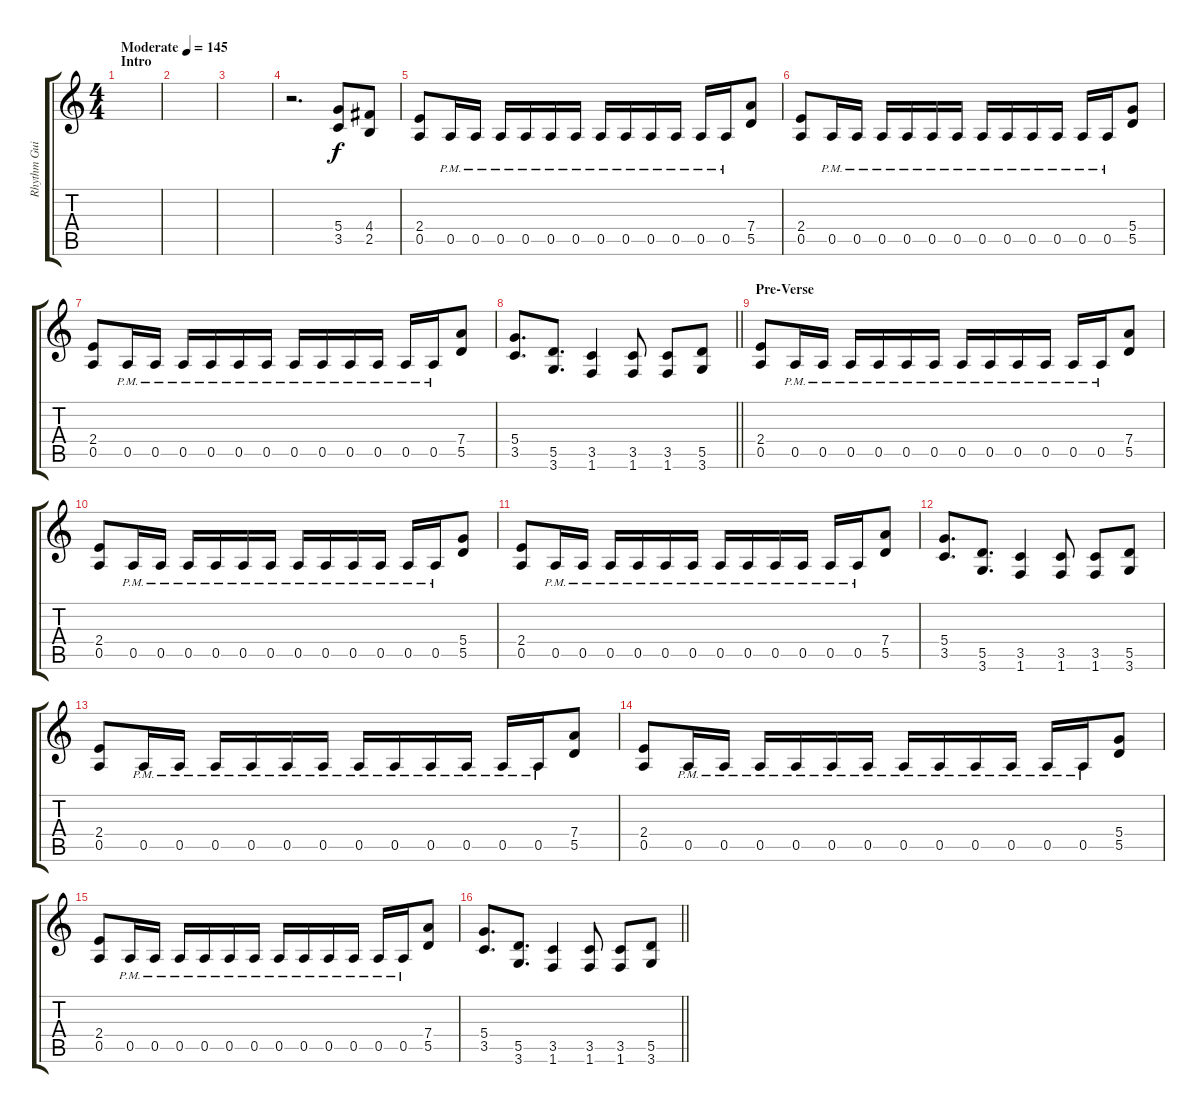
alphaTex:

\track ("Rhythm Guitar" "Rhythm Gui") {instrument distortionguitar}
\staff {score tabs}
\tuning (E4 B3 G3 D3 A2 E2) {hide}
\ts (4 4)
\section ("" "Intro")
\tempo (145 "Moderate")
\clef g2
\ks c
|
|
|
r.2{d} (5.4 3.5).8 (4.4 2.5).8 |
(2.4 0.5).8 0.5{pm}.16 0.5{pm}.16 0.5{pm}.16 0.5{pm}.16 0.5{pm}.16 0.5{pm}.16 0.5{pm}.16 0.5{pm}.16 0.5{pm}.16 0.5{pm}.16 0.5{pm}.16 0.5{pm}.16 (7.4 5.5).8 |
(2.4 0.5).8 0.5{pm}.16 0.5{pm}.16 0.5{pm}.16 0.5{pm}.16 0.5{pm}.16 0.5{pm}.16 0.5{pm}.16 0.5{pm}.16 0.5{pm}.16 0.5{pm}.16 0.5{pm}.16 0.5{pm}.16 (5.4 5.5).8 |
(2.4 0.5).8 0.5{pm}.16 0.5{pm}.16 0.5{pm}.16 0.5{pm}.16 0.5{pm}.16 0.5{pm}.16 0.5{pm}.16 0.5{pm}.16 0.5{pm}.16 0.5{pm}.16 0.5{pm}.16 0.5{pm}.16 (7.4 5.5).8 |
\barLineRight lightlight
(5.4 3.5).8{d} (5.5 3.6).8{d} (3.5 1.6).4 (3.5 1.6).8 (3.5 1.6).8 (5.5 3.6).8 |
\section ("" "Pre-Verse")
(2.4 0.5).8 0.5{pm}.16 0.5{pm}.16 0.5{pm}.16 0.5{pm}.16 0.5{pm}.16 0.5{pm}.16 0.5{pm}.16 0.5{pm}.16 0.5{pm}.16 0.5{pm}.16 0.5{pm}.16 0.5{pm}.16 (7.4 5.5).8 |
(2.4 0.5).8 0.5{pm}.16 0.5{pm}.16 0.5{pm}.16 0.5{pm}.16 0.5{pm}.16 0.5{pm}.16 0.5{pm}.16 0.5{pm}.16 0.5{pm}.16 0.5{pm}.16 0.5{pm}.16 0.5{pm}.16 (5.4 5.5).8 |
(2.4 0.5).8 0.5{pm}.16 0.5{pm}.16 0.5{pm}.16 0.5{pm}.16 0.5{pm}.16 0.5{pm}.16 0.5{pm}.16 0.5{pm}.16 0.5{pm}.16 0.5{pm}.16 0.5{pm}.16 0.5{pm}.16 (7.4 5.5).8 |
(5.4 3.5).8{d} (5.5 3.6).8{d} (3.5 1.6).4 (3.5 1.6).8 (3.5 1.6).8 (5.5 3.6).8 |
(2.4 0.5).8 0.5{pm}.16 0.5{pm}.16 0.5{pm}.16 0.5{pm}.16 0.5{pm}.16 0.5{pm}.16 0.5{pm}.16 0.5{pm}.16 0.5{pm}.16 0.5{pm}.16 0.5{pm}.16 0.5{pm}.16 (7.4 5.5).8 |
(2.4 0.5).8 0.5{pm}.16 0.5{pm}.16 0.5{pm}.16 0.5{pm}.16 0.5{pm}.16 0.5{pm}.16 0.5{pm}.16 0.5{pm}.16 0.5{pm}.16 0.5{pm}.16 0.5{pm}.16 0.5{pm}.16 (5.4 5.5).8 |
(2.4 0.5).8 0.5{pm}.16 0.5{pm}.16 0.5{pm}.16 0.5{pm}.16 0.5{pm}.16 0.5{pm}.16 0.5{pm}.16 0.5{pm}.16 0.5{pm}.16 0.5{pm}.16 0.5{pm}.16 0.5{pm}.16 (7.4 5.5).8 |
\barLineRight lightlight
(5.4 3.5).8{d} (5.5 3.6).8{d} (3.5 1.6).4 (3.5 1.6).8 (3.5 1.6).8 (5.5 3.6).8
